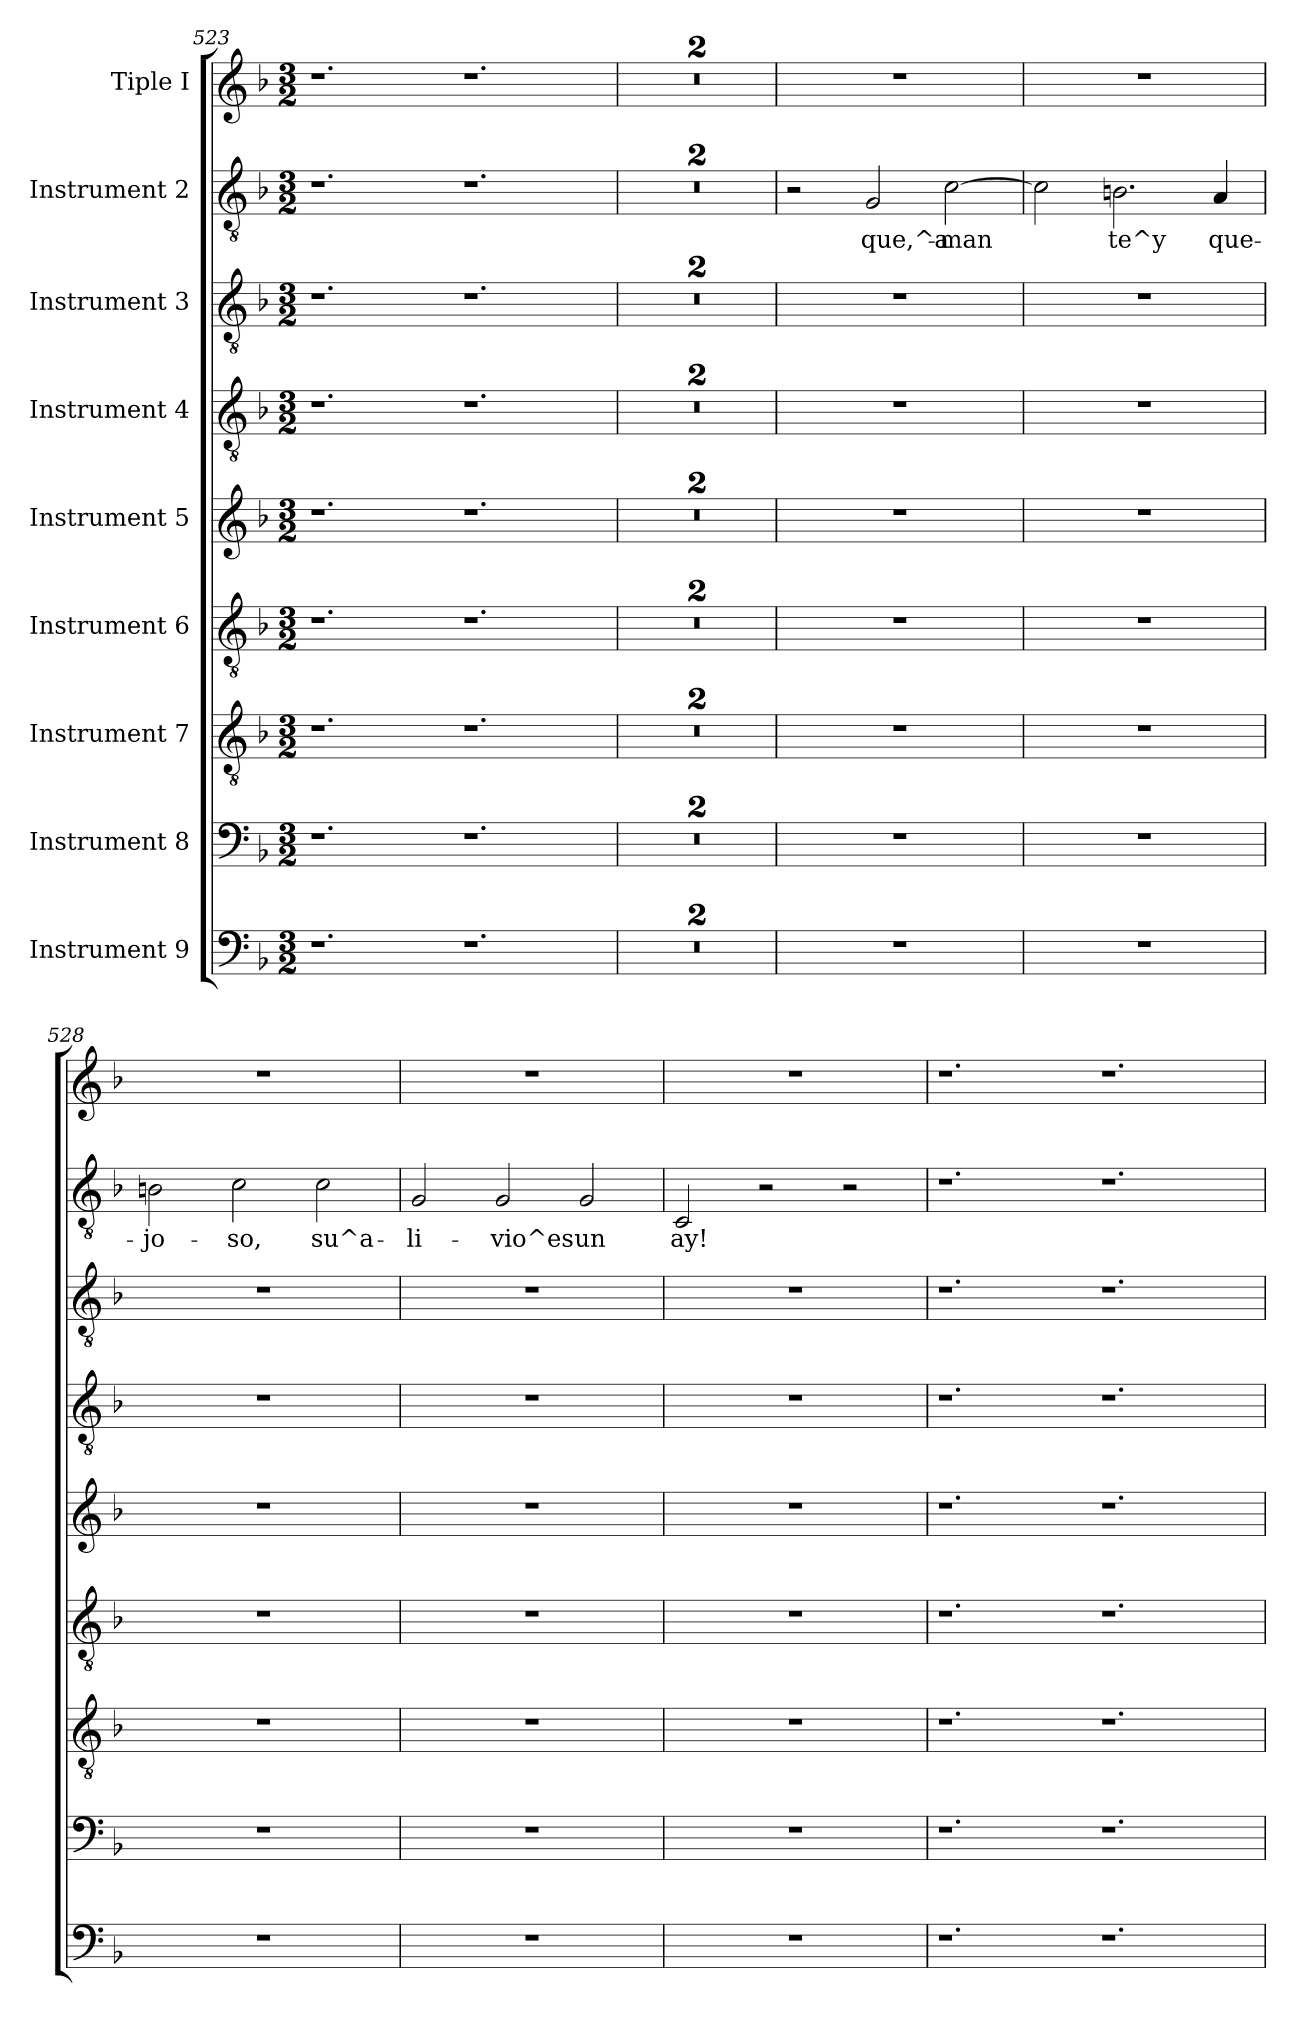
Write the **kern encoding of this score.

**kern	**kern	**kern	**kern	**kern	**kern	**kern	**kern	**text	**kern
*part9	*part8	*part7	*part6	*part5	*part4	*part3	*part2	*part2	*part1
*staff9	*staff8	*staff7	*staff6	*staff5	*staff4	*staff3	*staff2	*staff2	*staff1
*I"Instrument 9	*I"Instrument 8	*I"Instrument 7	*I"Instrument 6	*I"Instrument 5	*I"Instrument 4	*I"Instrument 3	*I"Instrument 2	*	*I"Tiple I
*clefF4	*clefF4	*clefGv2	*clefGv2	*clefG2	*clefGv2	*clefGv2	*clefGv2	*	*clefG2
*k[b-]	*k[b-]	*k[b-]	*k[b-]	*k[b-]	*k[b-]	*k[b-]	*k[b-]	*	*k[b-]
*F:	*F:	*F:	*F:	*F:	*F:	*F:	*F:	*	*F:
*M3/2	*M3/2	*M3/2	*M3/2	*M3/2	*M3/2	*M3/2	*M3/2	*	*M3/2
=523	=523	=523	=523	=523	=523	=523	=523	=523	=523
1.r	1.r	1.r	1.r	1.r	1.r	1.r	1.r	.	1.r
1.r	1.r	1.r	1.r	1.r	1.r	1.r	1.r	.	1.r
=524	=524	=524	=524	=524	=524	=524	=524	=524	=524
1.r	1.r	1.r	1.r	1.r	1.r	1.r	1.r	.	1.r
=525	=525	=525	=525	=525	=525	=525	=525	=525	=525
1.r	1.r	1.r	1.r	1.r	1.r	1.r	1.r	.	1.r
=526	=526	=526	=526	=526	=526	=526	=526	=526	=526
1.r	1.r	1.r	1.r	1.r	1.r	1.r	2r	.	1.r
!	!	!	!	!	!	!	!	!LO:LY:b:cj	!
.	.	.	.	.	.	.	2G/	que,^a-	.
!	!	!	!	!	!	!	!	!LO:LY:b:cj	!
.	.	.	.	.	.	.	[>2c\	-man-	.
=527	=527	=527	=527	=527	=527	=527	=527	=527	=527
!	!	!	!	!	!	!	!	!LO:LY:b:cj	!
1.r	1.r	1.r	1.r	1.r	1.r	1.r	2c\]	--	1.r
!	!	!	!	!	!	!	!	!LO:LY:b:cj	!
.	.	.	.	.	.	.	2.Bn\	-te^y	.
!	!	!	!	!	!	!	!	!LO:LY:b:cj	!
.	.	.	.	.	.	.	4A/	que-	.
!!LO:LB:g=z
=528	=528	=528	=528	=528	=528	=528	=528	=528	=528
!	!	!	!	!	!	!	!	!LO:LY:b:cj	!
1.r	1.r	1.r	1.r	1.r	1.r	1.r	2Bn\	-jo-	1.r
!	!	!	!	!	!	!	!	!LO:LY:b:cj	!
.	.	.	.	.	.	.	2c\	-so,	.
!	!	!	!	!	!	!	!	!LO:LY:b:cj	!
.	.	.	.	.	.	.	2c\	su^a-	.
=529	=529	=529	=529	=529	=529	=529	=529	=529	=529
!	!	!	!	!	!	!	!	!LO:LY:b:cj	!
1.r	1.r	1.r	1.r	1.r	1.r	1.r	2G/	-li-	1.r
!	!	!	!	!	!	!	!	!LO:LY:b:cj	!
.	.	.	.	.	.	.	2G/	-vio^es	.
!	!	!	!	!	!	!	!	!LO:LY:b:cj	!
.	.	.	.	.	.	.	2G/	un	.
=530	=530	=530	=530	=530	=530	=530	=530	=530	=530
!	!	!	!	!	!	!	!	!LO:LY:b:cj	!
1.r	1.r	1.r	1.r	1.r	1.r	1.r	2C/	ay!	1.r
.	.	.	.	.	.	.	2r	.	.
.	.	.	.	.	.	.	2r	.	.
=531	=531	=531	=531	=531	=531	=531	=531	=531	=531
1.r	1.r	1.r	1.r	1.r	1.r	1.r	1.r	.	1.r
1.r	1.r	1.r	1.r	1.r	1.r	1.r	1.r	.	1.r
=	=	=	=	=	=	=	=	=	=
*-	*-	*-	*-	*-	*-	*-	*-	*-	*-
